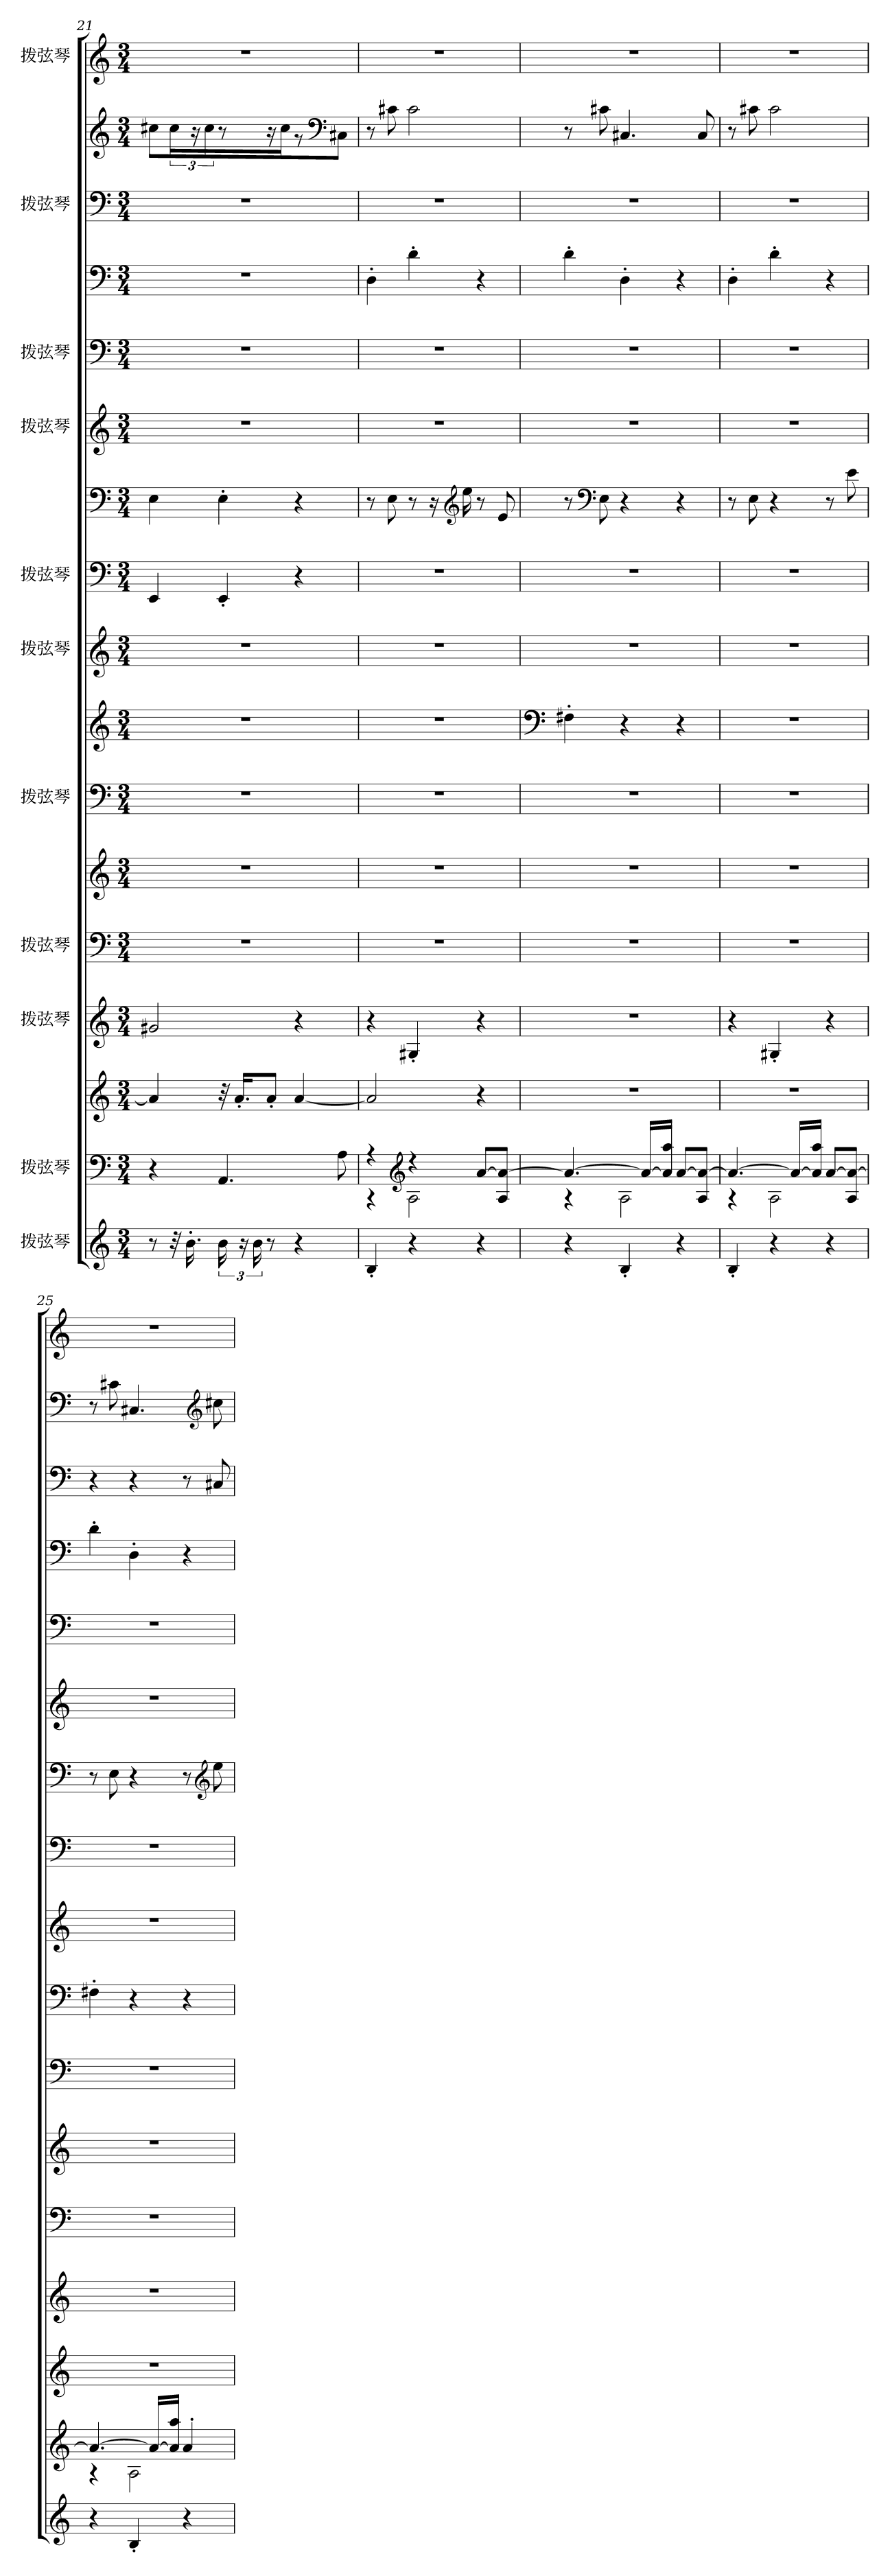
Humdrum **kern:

**kern	**kern	**kern	**kern	**kern	**kern	**kern	**kern	**kern	**kern	**kern	**kern	**kern	**kern	**kern	**kern	**kern
*part11	*part10	*part10	*part9	*part8	*part8	*part7	*part7	*part6	*part5	*part5	*part4	*part3	*part3	*part2	*part2	*part1
*staff17	*staff16	*staff15	*staff14	*staff13	*staff12	*staff11	*staff10	*staff9	*staff8	*staff7	*staff6	*staff5	*staff4	*staff3	*staff2	*staff1
*I"拨弦琴	*I"拨弦琴	*	*I"拨弦琴	*I"拨弦琴	*	*I"拨弦琴	*	*I"拨弦琴	*I"拨弦琴	*	*I"拨弦琴	*I"拨弦琴	*	*I"拨弦琴	*	*I"拨弦琴
*clefG2	*clefF4	*clefG2	*clefG2	*clefF4	*clefG2	*clefF4	*clefG2	*clefG2	*clefF4	*clefF4	*clefG2	*clefF4	*clefF4	*clefF4	*clefG2	*clefG2
*k[]	*k[]	*k[]	*k[]	*k[]	*k[]	*k[]	*k[]	*k[]	*k[]	*k[]	*k[]	*k[]	*k[]	*k[]	*k[]	*k[]
*M3/4	*M3/4	*M3/4	*M3/4	*M3/4	*M3/4	*M3/4	*M3/4	*M3/4	*M3/4	*M3/4	*M3/4	*M3/4	*M3/4	*M3/4	*M3/4	*M3/4
=21	=21	=21	=21	=21	=21	=21	=21	=21	=21	=21	=21	=21	=21	=21	=21	=21
8r	4r	4a/]	2g#X/	2.r	2.r	2.r	2.r	2.r	4EE/	4E\	2.r	2.r	2.r	2.r	8cc#X\L	2.r
32r	.	.	.	.	.	.	.	.	.	.	.	.	.	.	24cc#\Jk	.
16.b'\	.	.	.	.	.	.	.	.	.	.	.	.	.	.	.	.
.	.	.	.	.	.	.	.	.	.	.	.	.	.	.	24r	.
.	.	.	.	.	.	.	.	.	.	.	.	.	.	.	24cc#\	.
24b\	4.AA/	32r	.	.	.	.	.	.	4EE'/	4E'\	.	.	.	.	8r	.
.	.	16.a'/KL	.	.	.	.	.	.	.	.	.	.	.	.	.	.
24r	.	.	.	.	.	.	.	.	.	.	.	.	.	.	.	.
24b\	.	.	.	.	.	.	.	.	.	.	.	.	.	.	.	.
8r	.	8a'/J	.	.	.	.	.	.	.	.	.	.	.	.	16r	.
.	.	.	.	.	.	.	.	.	.	.	.	.	.	.	16cc#\	.
4r	.	[4a/	4r	.	.	.	.	.	4r	4r	.	.	.	.	8r	.
*	*	*	*	*	*	*	*	*	*	*	*	*	*	*	*clefF4	*
.	8A\	.	.	.	.	.	.	.	.	.	.	.	.	.	8C#X/	.
!!LO:PB:g=z
=22	=22	=22	=22	=22	=22	=22	=22	=22	=22	=22	=22	=22	=22	=22	=22	=22
*	*^	*	*	*	*	*	*	*	*	*	*	*	*	*	*	*
4B'/	4r	4r	2a/]	4r	2.r	2.r	2.r	2.r	2.r	2.r	8r	2.r	2.r	4D'\	2.r	8r	2.r
.	.	.	.	.	.	.	.	.	.	.	8E\	.	.	.	.	8c#X\	.
*	*clefG2	*	*	*	*	*	*	*	*	*	*	*	*	*	*	*	*
4r	4r	2A\	.	4G#X'/	.	.	.	.	.	.	8r	.	.	4d'\	.	2c#\	.
.	.	.	.	.	.	.	.	.	.	.	16r	.	.	.	.	.	.
*	*	*	*	*	*	*	*	*	*	*	*clefG2	*	*	*	*	*	*
.	.	.	.	.	.	.	.	.	.	.	16ee\	.	.	.	.	.	.
4r	[8a/L	.	4r	4r	.	.	.	.	.	.	8r	.	.	4r	.	.	.
.	8A/ 8a/_J	.	.	.	.	.	.	.	.	.	8e/	.	.	.	.	.	.
=23	=23	=23	=23	=23	=23	=23	=23	=23	=23	=23	=23	=23	=23	=23	=23	=23	=23
*	*	*	*	*	*	*	*	*clefF4	*	*	*	*	*	*	*	*	*
4r	4.a/_	4r	2.r	2.r	2.r	2.r	2.r	4F#X'\	2.r	2.r	8r	2.r	2.r	4d'\	2.r	8r	2.r
*	*	*	*	*	*	*	*	*	*	*	*clefF4	*	*	*	*	*	*
.	.	.	.	.	.	.	.	.	.	.	8E\	.	.	.	.	8c#X\	.
4B'/	.	2A\	.	.	.	.	.	4r	.	.	4r	.	.	4D'\	.	4.C#X/	.
.	16a/LL_	.	.	.	.	.	.	.	.	.	.	.	.	.	.	.	.
.	16a/] 16aa/JJ	.	.	.	.	.	.	.	.	.	.	.	.	.	.	.	.
4r	[8a/L	.	.	.	.	.	.	4r	.	.	4r	.	.	4r	.	.	.
.	8A/ 8a/_J	.	.	.	.	.	.	.	.	.	.	.	.	.	.	8C#/	.
=24	=24	=24	=24	=24	=24	=24	=24	=24	=24	=24	=24	=24	=24	=24	=24	=24	=24
4B'/	4.a/_	4r	2.r	4r	2.r	2.r	2.r	2.r	2.r	2.r	8r	2.r	2.r	4D'\	2.r	8r	2.r
.	.	.	.	.	.	.	.	.	.	.	8E\	.	.	.	.	8c#X\	.
4r	.	2A\	.	4G#X'/	.	.	.	.	.	.	4r	.	.	4d'\	.	2c#\	.
.	16a/LL_	.	.	.	.	.	.	.	.	.	.	.	.	.	.	.	.
.	16a/] 16aa/JJ	.	.	.	.	.	.	.	.	.	.	.	.	.	.	.	.
4r	[8a/L	.	.	4r	.	.	.	.	.	.	8r	.	.	4r	.	.	.
.	8A/ 8a/_J	.	.	.	.	.	.	.	.	.	8e\	.	.	.	.	.	.
!!LO:PB:g=z
=25	=25	=25	=25	=25	=25	=25	=25	=25	=25	=25	=25	=25	=25	=25	=25	=25	=25
4r	4.a/_	4r	2.r	2.r	2.r	2.r	2.r	4F#X'\	2.r	2.r	8r	2.r	2.r	4d'\	4r	8r	2.r
.	.	.	.	.	.	.	.	.	.	.	8E\	.	.	.	.	8c#X\	.
4B'/	.	2A\	.	.	.	.	.	4r	.	.	4r	.	.	4D'\	4r	4.C#X/	.
.	16a/LL_	.	.	.	.	.	.	.	.	.	.	.	.	.	.	.	.
.	16a/] 16aa/JJ	.	.	.	.	.	.	.	.	.	.	.	.	.	.	.	.
4r	4a'/	.	.	.	.	.	.	4r	.	.	8r	.	.	4r	8r	.	.
*	*	*	*	*	*	*	*	*	*	*	*clefG2	*	*	*	*	*clefG2	*
.	.	.	.	.	.	.	.	.	.	.	8ee\	.	.	.	8C#X/	8cc#X\	.
*	*v	*v	*	*	*	*	*	*	*	*	*	*	*	*	*	*	*
=	=	=	=	=	=	=	=	=	=	=	=	=	=	=	=	=
*-	*-	*-	*-	*-	*-	*-	*-	*-	*-	*-	*-	*-	*-	*-	*-	*-
